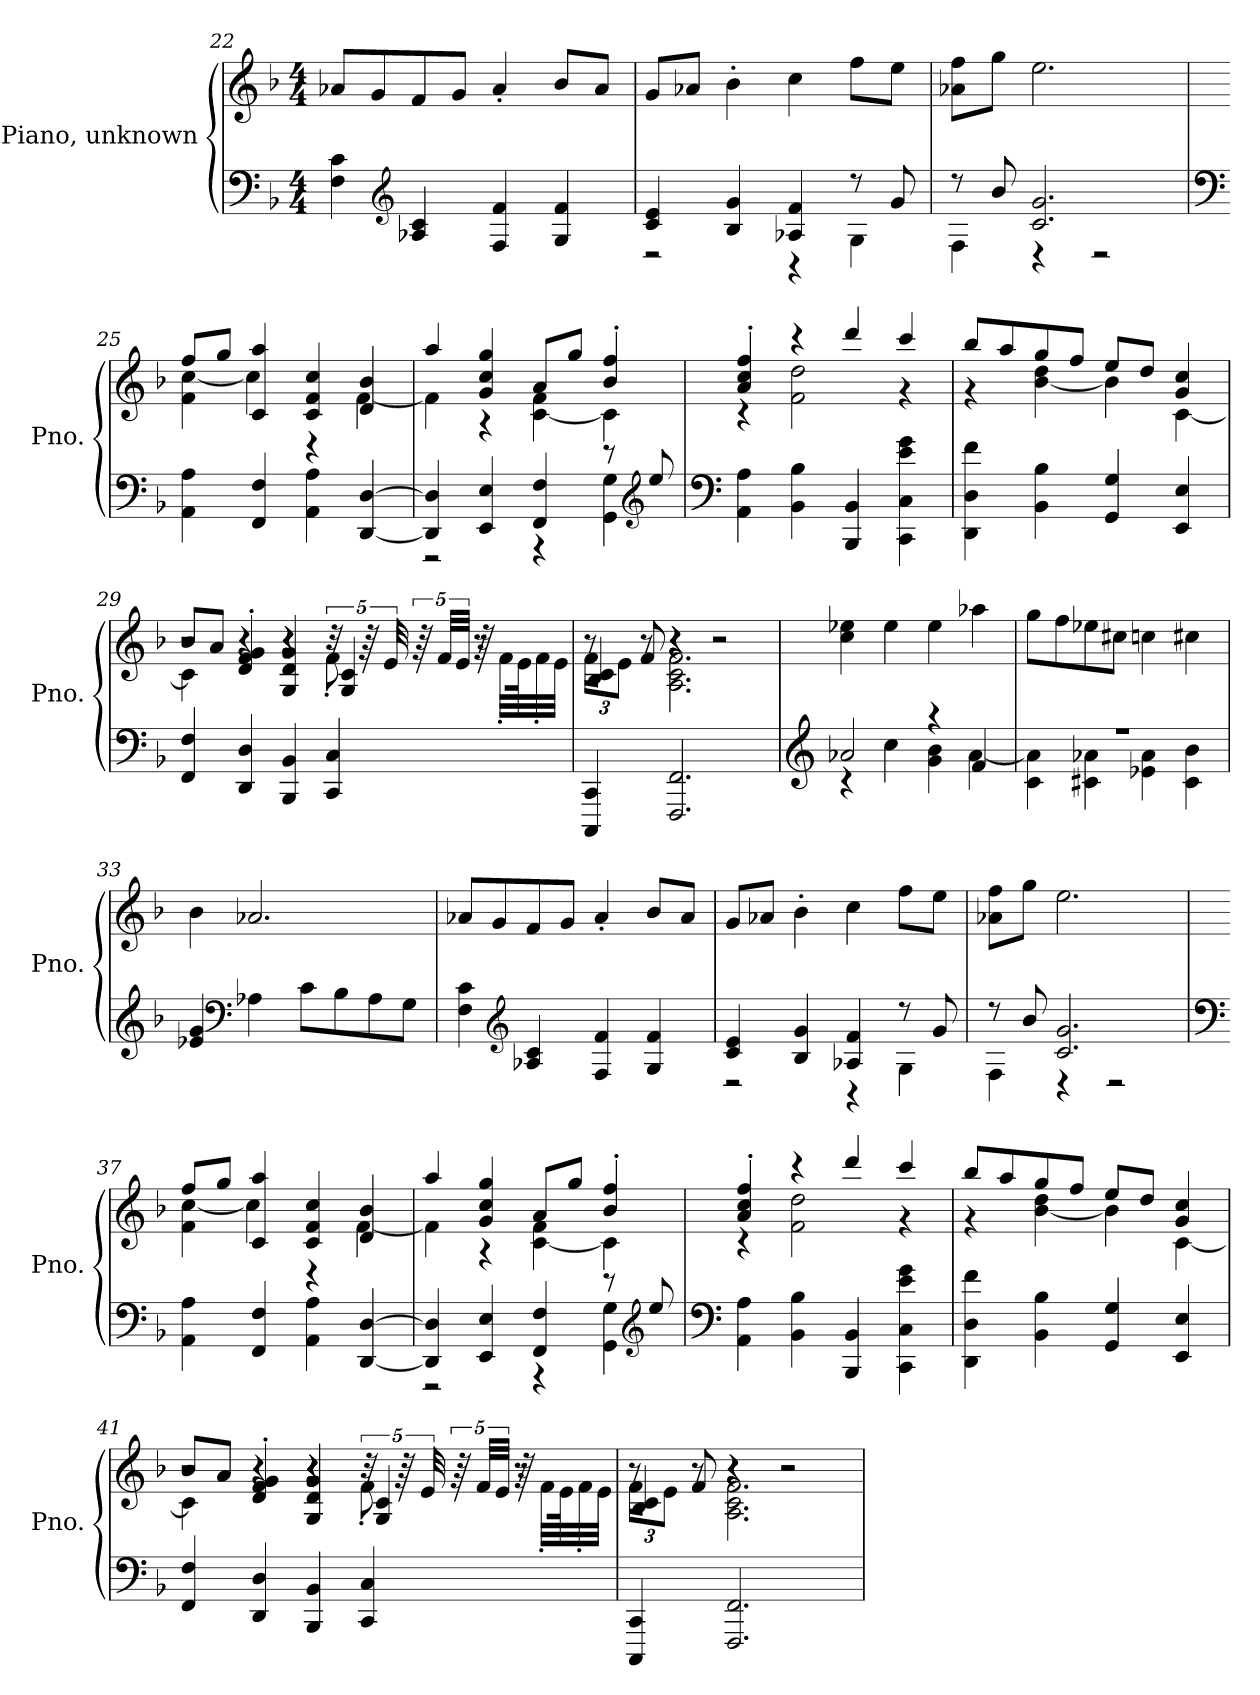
**kern	**kern
*part1	*part1
*staff2	*staff1
*I"Piano, unknown	*
*I'Pno.	*
*clefF4	*clefG2
*k[b-]	*k[b-]
*M4/4	*M4/4
=22	=22
4F\ 4c\	8a-X/L
.	8g/
*clefG2	*
4A-X/ 4c/	8f/
.	8g/J
4F/ 4f/	4a-'/
4G/ 4f/	8b-/L
.	8a-/J
=23	=23
*^	*
4c/ 4e/	2r	8g/L
.	.	8a-X/J
4B-/ 4g/	.	4b-'\
4A-X/ 4f/	4r	4cc\
8r	4G\	8ff\L
8g/	.	8ee\J
=24	=24	=24
8r	4F\	8a-X\ 8ff\L
8b-/	.	8gg\J
2.c/ 2.g/	4r	2.ee\
.	2r	.
*v	*v	*
!!LO:PB:g=z
=25	=25
*clefF4	*
*	*^
4AA\ 4A\	8ff/L	4f\ [4cc\
.	8gg/J	.
4FF/ 4F/	4c/ 4aa/	4cc\]
4AA\ 4A\	4c/ 4f/ 4cc/	4r
[4DD/ [4D/	4d/ 4b-/	[4f\
=26	=26	=26
*^	*	*
4DD/] 4D/]	2r	4aa/	4f\]
4EE/ 4E/	.	4g/ 4cc/ 4gg/	4r
4FF/ 4F/	4r	8a/L	[4c\ 4f\
.	.	8gg/J	.
8r	4GG\ 4G\	4b-/' 4ff/'	4c\]
*clefG2	*	*	*
8ee/	.	.	.
*v	*v	*	*
=27	=27	=27
*clefF4	*	*
4AA\ 4A\	4a/' 4cc/' 4ff/'	4r
4BB-\ 4B-\	4r	2f\ 2dd\
4BBB-/ 4BB-/	4ddd/	.
4CC\ 4C\ 4e\ 4g\	4ccc/	4r
=28	=28	=28
4DD\ 4D\ 4f\	8bb-/L	4r
.	8aa/	.
4BB-\ 4B-\	8gg/	[4b-\ 4dd\
.	8ff/J	.
4GG/ 4G/	8ee/L	4b-\]
.	8dd/J	.
4EE/ 4E/	4g/ 4cc/	[4c\
!!LO:LB:g=z
=29	=29	=29
*	*	*^
4FF/ 4F/	8b-/L	4c\]	2r
.	8a/J	.	.
4DD/ 4D/	4d/' 4f/' 4g/'	4r	.
4BBB-/ 4BB-/	4G/ 4d/ 4g/	4r	4r
4CC/ 4C/	40r	8f'\	4G/ 4c/
.	80r	.	.
.	40e/	.	.
.	80r	.	.
.	40f/LLL	.	.
.	40e/JJJ	.	.
.	8r	64r	.
.	.	32f'\LLL	.
.	.	64e\K	.
.	.	32f'\	.
.	.	32e\JJJ	.
=30	=30	=30	=30
*	*	*Xbrackettup	*
4CCC/ 4CC/	8r	24f\KL	4B-/ 4c/
.	.	12e\J	.
.	8f/	8r	.
2.FFF/ 2.FF/	4r	2.A\ 2.c\ 2.f\	4r
.	2r	.	2r
*	*v	*v	*v
=31	=31
*clefG2	*
*^	*
2a-X/	4r	4cc\ 4ee-X\
.	4cc\	4ee-\
4r	4g\ 4b-\	4ee-\
4f/	[4a-\	4aa-X\
=32	=32	=32
1r	4c\ 4a-\]	8gg\L
.	.	8ff\
.	4c#X\ 4a-X\	8ee-X\
.	.	8cc#X\J
.	4e-X\ 4a-\	4ccn\
.	4c#\ 4b-\	4cc#X\
*v	*v	*
!!LO:LB:g=z
=33	=33
4e-X/ 4g/	4b-\
*clefF4	*
4A-X\	2.a-X/
8c\L	.
8B-\	.
8A-\	.
8G\J	.
=34	=34
4F\ 4c\	8a-X/L
.	8g/
*clefG2	*
4A-X/ 4c/	8f/
.	8g/J
4F/ 4f/	4a-'/
4G/ 4f/	8b-/L
.	8a-/J
=35	=35
*^	*
4c/ 4e/	2r	8g/L
.	.	8a-X/J
4B-/ 4g/	.	4b-'\
4A-X/ 4f/	4r	4cc\
8r	4G\	8ff\L
8g/	.	8ee\J
=36	=36	=36
8r	4F\	8a-X\ 8ff\L
8b-/	.	8gg\J
2.c/ 2.g/	4r	2.ee\
.	2r	.
*v	*v	*
=37	=37
*clefF4	*
*	*^
4AA\ 4A\	8ff/L	4f\ [4cc\
.	8gg/J	.
4FF/ 4F/	4c/ 4aa/	4cc\]
4AA\ 4A\	4c/ 4f/ 4cc/	4r
[4DD/ [4D/	4d/ 4b-/	[4f\
!!LO:LB:g=z	!!
=38	=38	=38
*^	*	*
4DD/] 4D/]	2r	4aa/	4f\]
4EE/ 4E/	.	4g/ 4cc/ 4gg/	4r
4FF/ 4F/	4r	8a/L	[4c\ 4f\
.	.	8gg/J	.
8r	4GG\ 4G\	4b-/' 4ff/'	4c\]
*clefG2	*	*	*
8ee/	.	.	.
*v	*v	*	*
=39	=39	=39
*clefF4	*	*
4AA\ 4A\	4a/' 4cc/' 4ff/'	4r
4BB-\ 4B-\	4r	2f\ 2dd\
4BBB-/ 4BB-/	4ddd/	.
4CC\ 4C\ 4e\ 4g\	4ccc/	4r
=40	=40	=40
4DD\ 4D\ 4f\	8bb-/L	4r
.	8aa/	.
4BB-\ 4B-\	8gg/	[4b-\ 4dd\
.	8ff/J	.
4GG/ 4G/	8ee/L	4b-\]
.	8dd/J	.
4EE/ 4E/	4g/ 4cc/	[4c\
=41	=41	=41
*	*	*^
4FF/ 4F/	8b-/L	4c\]	2r
.	8a/J	.	.
4DD/ 4D/	4d/' 4f/' 4g/'	4r	.
4BBB-/ 4BB-/	4G/ 4d/ 4g/	4r	4r
*	*brackettup	*	*
4CC/ 4C/	40r	8f'\	4G/ 4c/
.	80r	.	.
.	40e/	.	.
.	80r	.	.
.	40f/LLL	.	.
.	40e/JJJ	.	.
.	8r	64r	.
.	.	32f'\LLL	.
.	.	64e\K	.
.	.	32f'\	.
.	.	32e\JJJ	.
!!LO:LB:g=z	!!	!!
=42	=42	=42	=42
*	*	*Xbrackettup	*
4CCC/ 4CC/	8r	24f\KL	4B-/ 4c/
.	.	12e\J	.
.	8f/	8r	.
2.FFF/ 2.FF/	4r	2.A\ 2.c\ 2.f\	4r
.	2r	.	2r
*	*v	*v	*v
=	=
*-	*-
